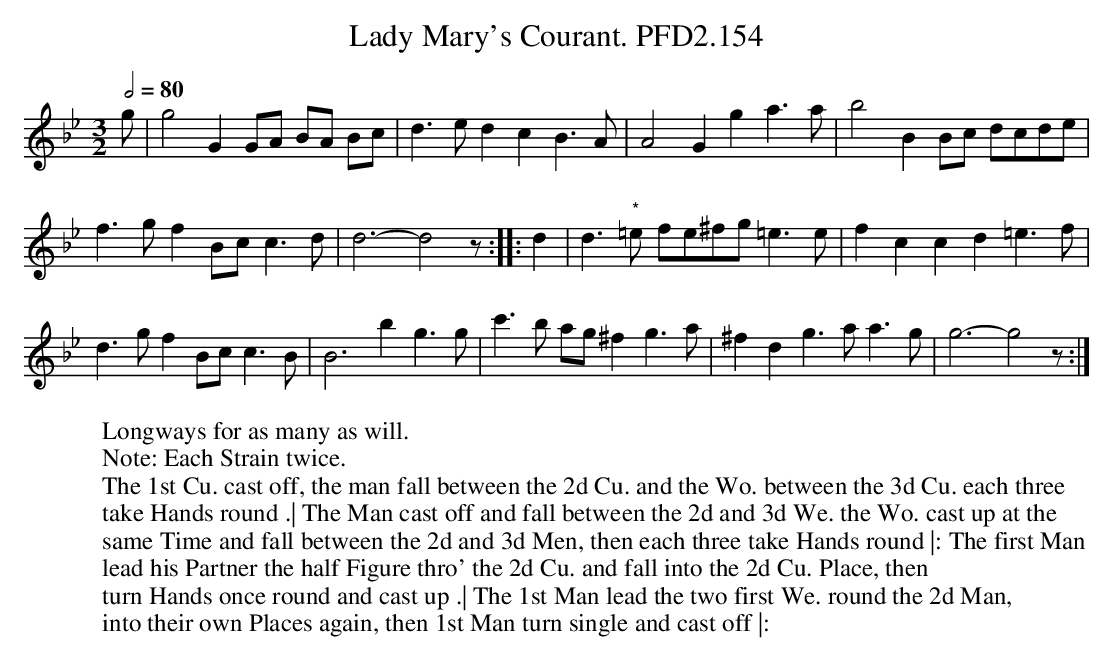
X:1
T:Lady Mary's Courant. PFD2.154
M:3/2
L:1/4
W:Longways for as many as will.
W:Note: Each Strain twice.
W:The 1st Cu. cast off, the man fall between the 2d Cu. and the Wo. between the 3d Cu. each three
W:take Hands round .| The Man cast off and fall between the 2d and 3d We. the Wo. cast up at the
W:same Time and fall between the 2d and 3d Men, then each three take Hands round |: The first Man
W:lead his Partner the half Figure thro' the 2d Cu. and fall into the 2d Cu. Place, then
W:turn Hands once round and cast up .| The 1st Man lead the two first We. round the 2d Man,
W:into their own Places again, then 1st Man turn single and cast off |:
Q:2/4=80
K:Gm
g/ | g2G G/A/ B/A/ B/c/ | d>ed cB>A | A2G ga>a | b2B B/c/ d/c/d/e/ |
f>gf B/c/c>d | d3-d2 z/:: d | d>"*"=e f/e/^f/g/ =e>e | fcc d=e>f |
d>gf B/c/c>B | B3 bg>g | c'>b a/g/ ^fg>a | ^fdg>a a>g | g3- g2 z/ :|
